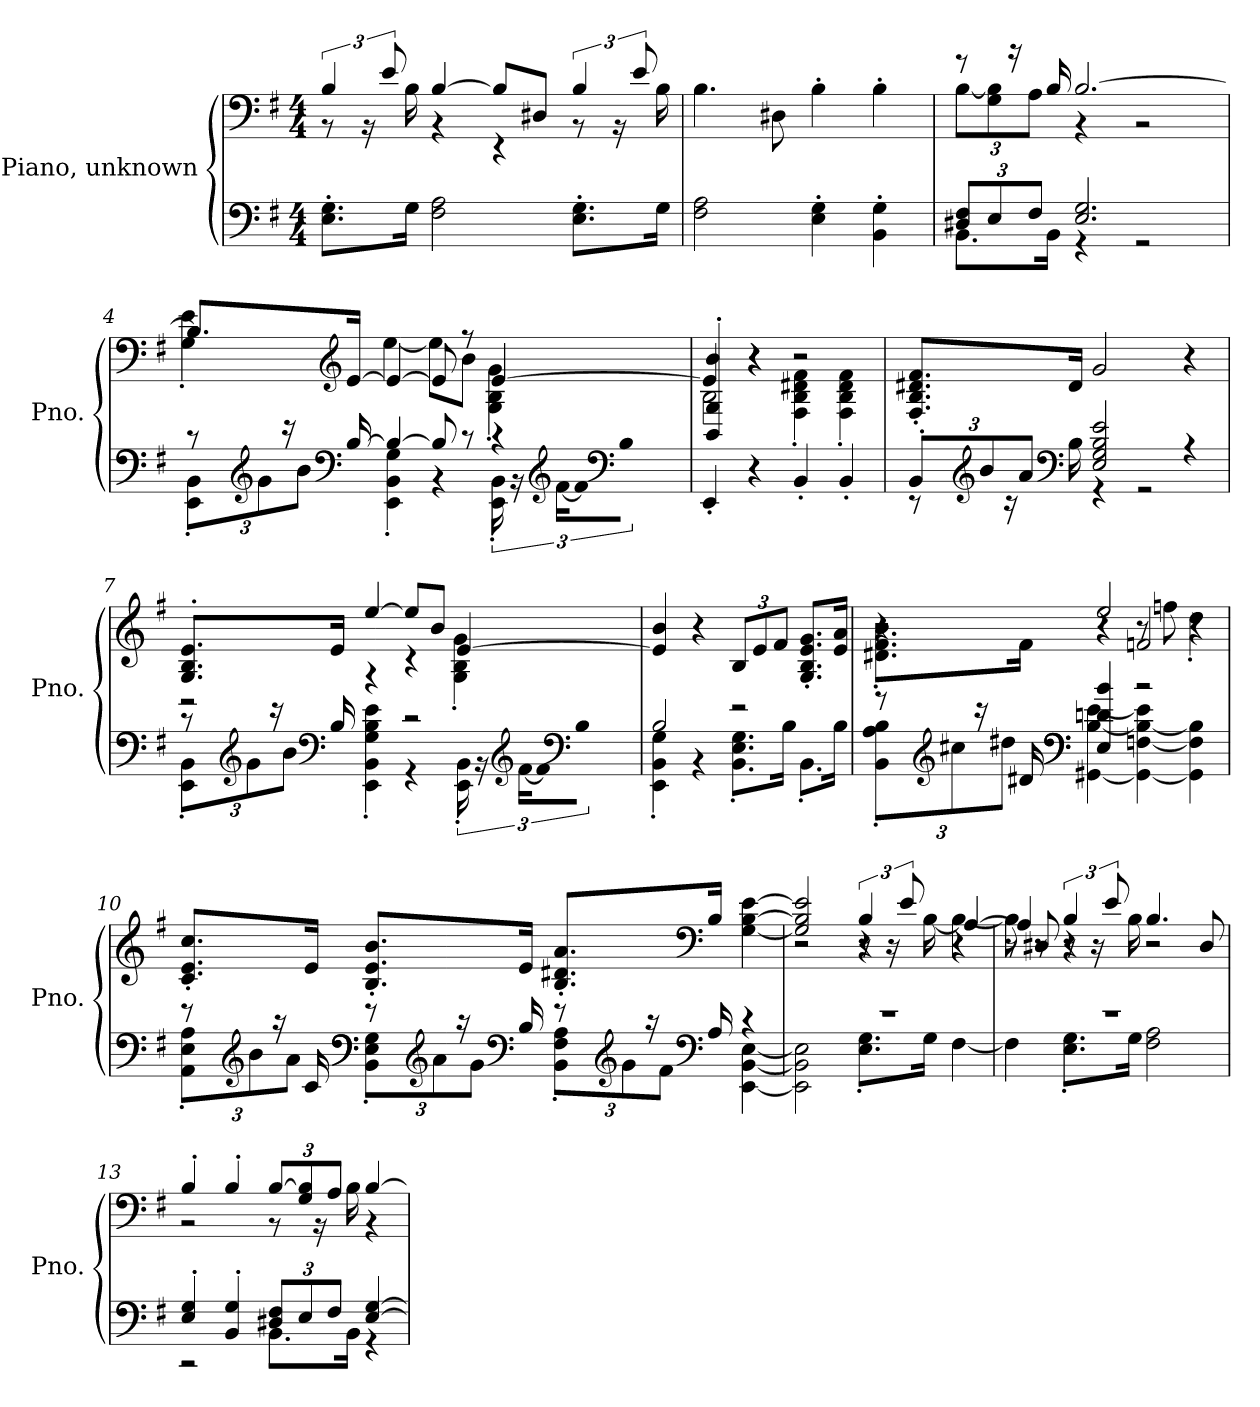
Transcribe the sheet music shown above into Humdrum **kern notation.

**kern	**kern
*part1	*part1
*staff2	*staff1
*I"Piano, unknown	*
*I'Pno.	*
*clefF4	*clefF4
*k[f#]	*k[f#]
*M4/4	*M4/4
*MM120	*MM120
=1	=1
*	*^
8.E\' 8.G\'L	6B/	8r
.	.	16r
.	12e/	.
16G\Jk	.	16B\
2F#\ 2A\	[4B/	4r
.	8B/L]	4r
.	8D#X/J	.
8.E\' 8.G\'L	6B/	8r
.	.	16r
.	12e/	.
16G\Jk	.	16B\
*	*v	*v
=2	=2
2F#\ 2A\	4.B\
.	8D#X\
4E\' 4G\'	4B'\
4BB\' 4G\'	4B'\
=3	=3
*	*^
*Xbrackettup	*	*Xbrackettup
*^	*	*
12D#X/ 12F#/L	8.BB\L	8r	[12B\L
12E/	.	.	12G\ 12B\]
.	.	16r	.
12F#/J	.	.	12A\J
.	16BB\Jk	16B/	.
2.E/ 2.G/	4r	[2.B/	4r
.	2r	.	2r
!!LO:LB:g=z	!!
=4	=4	=4	=4
8r	12EE\' 12BB\'L	8.B/L]	4G\' 4e\'
*clefG2	*	*	*
.	12g\	.	.
16r	.	.	.
.	12b\J	.	.
*clefF4	*	*clefG2	*
[16B/	.	[16e/Jk	.
4B/_	4EE\' 4BB\' 4G\'	4e/_	[4ee\
8B/]	4r	8e/]	8ee\L]
8r	.	8r	8b\J
*	*brackettup	*	*
4r	24EE\' 24BB\'	[4e/	4G\' 4B\' 4g\'
.	24r	.	.
*clefG2	*	*	*
.	[24f#\LL	.	.
.	16f#\]	.	.
*clefF4	*	*	*
.	16B\JJ	.	.
*v	*v	*	*
=5	=5	=5
*	*	*^
4EE'/	4e/]	2B\	4BB/' 4G/' 4b/'
4r	4r	.	4r
4BB'/	2r	4F#\' 4B\' 4d#X\' 4f#\'	2r
4BB'/	.	4F#\' 4B\' 4d#\' 4f#\'	.
*	*v	*v	*v
=6	=6
*Xbrackettup	*
*^	*
12BB'/L	8r	8.F#/' 8.B/' 8.d#X/' 8.f#/'L
*clefG2	*	*
12b/	.	.
.	16r	.
12a/J	.	.
*clefF4	*	*
.	16B\	16d#/Jk
2E/ 2G/ 2B/ 2e/	4r	2g/
.	2r	.
4r	.	4r
!!LO:LB:g=z
=7	=7	=7
*	*	*^
8r	12EE\' 12BB\'L	8.G/' 8.B/' 8.e/'L	2r
*clefG2	*	*	*
.	12g\	.	.
16r	.	.	.
.	12b\J	.	.
*clefF4	*	*	*
16B/	.	16e/Jk	.
4r	4EE\' 4BB\' 4G\' 4B\' 4e\'	[4ee/	.
2r	4r	8ee/L]	4r
.	.	8b/J	.
*	*brackettup	*	*
.	24EE\' 24BB\'	[4e/	4G\' 4B\' 4g\'
.	24r	.	.
*clefG2	*	*	*
.	[24f#\LL	.	.
.	16f#\]	.	.
*clefF4	*	*	*
.	16B\JJ	.	.
*	*	*v	*v
=8	=8	=8
2B/	4EE\' 4BB\' 4G\'	4e/] 4b/
.	4r	4r
2r	8.BB\' 8.E\' 8.G\'L	12B/L
.	.	12e/
.	.	12f#/J
.	16B\Jk	.
.	8.BB'\L	8.G/' 8.B/' 8.e/' 8.g/'L
.	16B\Jk	16e/ 16a/Jk
!!LO:LB:g=z
=9	=9	=9
*	*Xbrackettup	*
*	*	*^
*	*	*	*^
8r	12BB\' 12A\' 12B\'L	4r	8.d#X\' 8.f#\' 8.b\'L	2r
*clefG2	*	*	*	*
.	12cc#X\	.	.	.
16r	.	.	.	.
.	12dd#X\J	.	.	.
16d#X/	.	.	16f#\Jk	.
*clefF4	*	*	*	*
4E/ 4dn/ 4b/	[4GG#X\ [4B\ [4e\	2ee/	4r	.
2r	4GG#\_ [4Fn\ 4B\_ 4e\]	.	8r	2fn/
.	.	.	8ffn\	.
.	4GG#\] 4F\] 4B\]	4r	4dd'\	.
*	*	*v	*v	*v
!!LO:LB:g=z
=10	=10	=10
8r	12AA\' 12E\' 12A\'L	8.c/' 8.e/' 8.cc/'L
*clefG2	*	*
.	12b\	.
16r	.	.
.	12a\J	.
16c/	.	16e/Jk
*clefF4	*	*
8r	12BB\' 12E\' 12G\'L	8.B/' 8.e/' 8.b/'L
*clefG2	*	*
.	12a\	.
16r	.	.
.	12g\J	.
*clefF4	*	*
16B/	.	16e/Jk
8r	12BB\' 12F#\' 12A\'L	8.B/' 8.d#X/' 8.a/'L
*clefG2	*	*
.	12g\	.
16r	.	.
.	12f#\J	.
*clefF4	*	*clefF4
16A/	.	16B/Jk
4r	[4EE\ [4BB\ [4E\	[4G\ [4B\ [4e\
=11	=11	=11
*	*	*^
*	*	*	*^
1r	2EE\] 2BB\] 2E\]	2G/] 2B/] 2e/]	2r	2r
*	*	*brackettup	*	*
.	8.E\' 8.G\'L	6B/	8r	4r
.	.	.	16r	.
.	.	12e/	.	.
.	16G\Jk	.	[16B\	.
.	[4F#\	4r	4B\_	[4A/
!!LO:LB:g=z	!!	!!
=12	=12	=12	=12	=12
1r	4F#\]	8r	8B\]	4A/]
.	.	8D#X/	8r	.
.	8.E\' 8.G\'L	6B/	8r	4r
.	.	.	16r	.
.	.	12e/	.	.
.	16G\Jk	.	16B\	.
.	2F#\ 2A\	4.B/	2r	2r
.	.	8D#/	.	.
*	*	*	*v	*v
=13	=13	=13	=13
4E/' 4G/'	2r	4B'/	2r
4BB/' 4G/'	.	4B'/	.
*	*	*Xbrackettup	*
12D#X/ 12F#/L	8.BB\L	[12B/L	8r
12E/	.	12G/ 12B/]	.
.	.	.	16r
12F#/J	.	12A/J	.
.	16BB\Jk	.	16B\
[4E/ [4G/	4r	[4B/	4r
*v	*v	*	*
*	*v	*v
=	=
*-	*-
